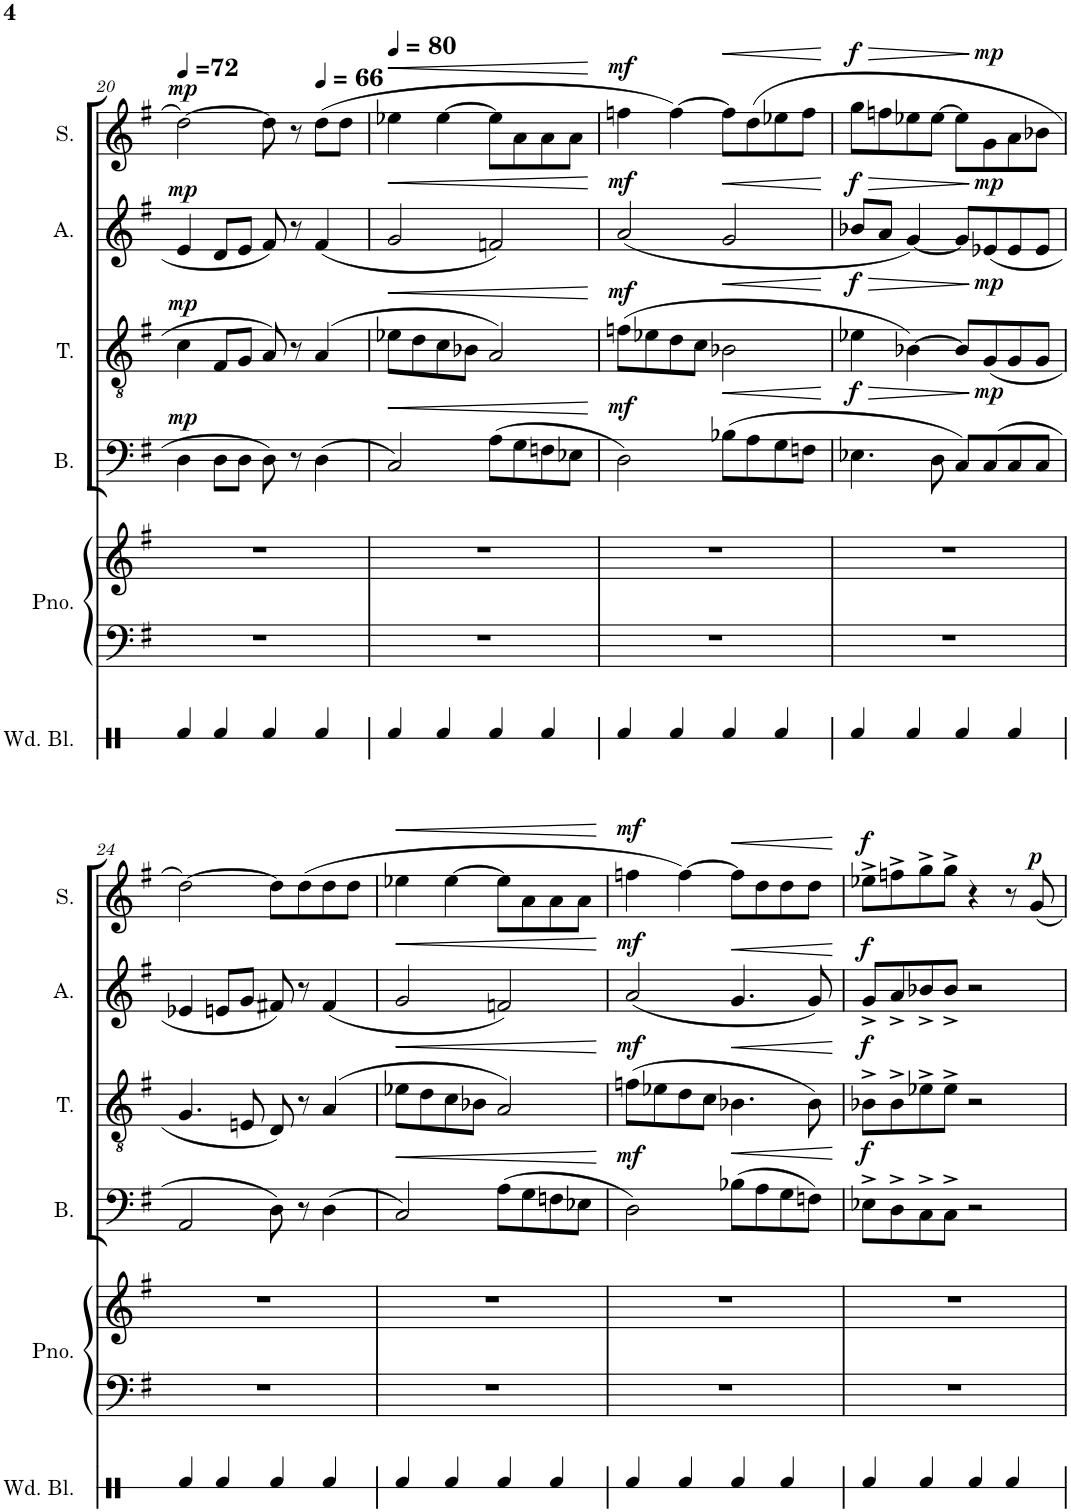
**kern	**kern	**kern	**kern	**dynam	**kern	**dynam	**kern	**dynam	**kern	**dynam
*part6	*part5	*part5	*part4	*part4	*part3	*part3	*part2	*part2	*part1	*part1
*staff7	*staff6	*staff5	*staff4	*staff4	*staff3	*staff3	*staff2	*staff2	*staff1	*staff1
*I"Wood Blocks	*I"Piano	*	*I"Bass	*	*I"Tenor	*	*I"Alto	*	*I"Soprano	*
*I'Wd. Bl.	*I'Pno.	*	*I'B.	*	*I'T.	*	*I'A.	*	*I'S.	*
!!LO:PB:g=z
*clefX	*clefF4	*clefG2	*clefF4	*	*clefGv2	*	*clefG2	*	*clefG2	*
*k[]	*k[f#]	*k[f#]	*k[f#]	*	*k[f#]	*	*k[f#]	*	*k[f#]	*
*M4/4	*M4/4	*M4/4	*M4/4	*	*M4/4	*	*M4/4	*	*M4/4	*
*met(c)	*met(c)	*met(c)	*met(c)	*	*met(c)	*	*met(c)	*	*met(c)	*
*MM72	*MM72	*MM72	*MM72	*	*MM72	*	*MM72	*	*MM72	*
=20	=20	=20	=20	=20	=20	=20	=20	=20	=20	=20
!	!	!	!	!LO:DY:a	!	!LO:DY:a	!	!LO:DY:a	!	!LO:DY:a
4Rf/	1r	1r	4D\	mp	4c\	mp	4e/	mp	[2dd\	mp
4Rf/	.	.	8D\L	.	8F#/L	.	8d/L	.	.	.
.	.	.	8D\J	.	8G/J	.	8e/J	.	.	.
4Rf/	.	.	8D\	.	8A/	.	8f#/	.	8dd\]	.
.	.	.	8r	.	8r	.	8r	.	8r	.
*	*	*	*	*	*	*	*	*	*MM66	*
4Rf/	.	.	(4D\	.	(4A/	.	(4f#/	.	(8dd\L	.
.	.	.	.	.	.	.	.	.	8dd\J	.
=21	=21	=21	=21	=21	=21	=21	=21	=21	=21	=21
*	*	*	*	*	*	*	*	*	*MM80	*
!	!	!	!	!LO:HP:b	!	!LO:HP:b	!	!LO:HP:b	!	!LO:HP:b
4Rf/	1r	1r	2C/)	<	8e-X\L	<	2g/	<	4ee-X\	<
.	.	.	.	.	8d\	.	.	.	.	.
4Rf/	.	.	.	.	8c\	.	.	.	[4ee-\	.
.	.	.	.	.	8B-X\J	.	.	.	.	.
4Rf/	.	.	(8A\L	.	2A/)	.	2fn/)	.	8ee-\L]	.
.	.	.	8G\	.	.	.	.	.	8a\	.
4Rf/	.	.	8Fn\	.	.	.	.	.	8a\	.
.	.	.	8E-X\J	.	.	.	.	.	8a\J	.
.	.	.	.	[	.	[	.	[	.	[
=22	=22	=22	=22	=22	=22	=22	=22	=22	=22	=22
!	!	!	!	!LO:DY:a	!	!LO:DY:a	!	!LO:DY:a	!	!LO:DY:a
4Rf/	1r	1r	2D\)	mf	(8fn\L	mf	(2a/	mf	4ffn\	mf
.	.	.	.	.	8e-X\	.	.	.	.	.
4Rf/	.	.	.	.	8d\	.	.	.	[4ff\)	.
.	.	.	.	.	8c\J	.	.	.	.	.
!	!	!	!	!LO:HP:b	!	!LO:HP:b	!	!LO:HP:b	!	!LO:HP:b
4Rf/	.	.	(8B-X\L	<	2B-X\	<	2g/	<	8ff\L]	<
.	.	.	8A\	.	.	.	.	.	(8dd\	.
4Rf/	.	.	8G\	.	.	.	.	.	8ee-X\	.
.	.	.	8Fn\J	.	.	.	.	.	8ff\J	.
.	.	.	.	[	.	[	.	[	.	[
=23	=23	=23	=23	=23	=23	=23	=23	=23	=23	=23
!	!	!	!	!LO:HP:b	!	!LO:HP:b	!	!LO:HP:b	!	!LO:HP:b
!	!	!	!	!LO:DY:n=1:a	!	!LO:DY:n=1:a	!	!LO:DY:n=1:a	!	!LO:DY:n=1:a
4Rf/	1r	1r	4.E-X\	> f	4e-X\	> f	8b-X/L	> f	8gg\L	> f
.	.	.	.	.	.	.	8a/J	.	8ffn\	.
4Rf/	.	.	.	.	[4B-X\)	.	[4g/)	.	8ee-X\	.
.	.	.	8D\	.	.	.	.	.	[8ee-\J	.
4Rf/	.	.	8C/L)	.	8B-/L]	.	8g/L]	.	8ee-\L]	.
!	!	!	!	!LO:DY:n=2:a	!	!LO:DY:n=2:a	!	!LO:DY:n=2:a	!	!LO:DY:n=2:a
.	.	.	(8C/	] mp	(8G/	] mp	(8e-X/	] mp	8g\	] mp
4Rf/	.	.	8C/	.	8G/	.	8e-/	.	8a\	.
.	.	.	8C/J	.	8G/J	.	8e-/J	.	8b-X\J	.
!!LO:LB:g=z
=24	=24	=24	=24	=24	=24	=24	=24	=24	=24	=24
4Rf/	1r	1r	2AA/	.	4.G/	.	4e-X/	.	[2dd\)	.
4Rf/	.	.	.	.	.	.	8en/L	.	.	.
.	.	.	.	.	8En/	.	8g/J	.	.	.
4Rf/	.	.	8D\)	.	8D/)	.	8f#X/)	.	8dd\L]	.
.	.	.	8r	.	8r	.	8r	.	(8dd\	.
4Rf/	.	.	(4D\	.	(4A/	.	(4f#/	.	8dd\	.
.	.	.	.	.	.	.	.	.	8dd\J	.
=25	=25	=25	=25	=25	=25	=25	=25	=25	=25	=25
!	!	!	!	!LO:HP:b	!	!LO:HP:b	!	!LO:HP:b	!	!LO:HP:b
4Rf/	1r	1r	2C/)	<	8e-X\L	<	2g/	<	4ee-X\	<
.	.	.	.	.	8d\	.	.	.	.	.
4Rf/	.	.	.	.	8c\	.	.	.	[4ee-\	.
.	.	.	.	.	8B-X\J	.	.	.	.	.
4Rf/	.	.	(8A\L	.	2A/)	.	2fn/)	.	8ee-\L]	.
.	.	.	8G\	.	.	.	.	.	8a\	.
4Rf/	.	.	8Fn\	.	.	.	.	.	8a\	.
.	.	.	8E-X\J	.	.	.	.	.	8a\J	.
.	.	.	.	[	.	[	.	[	.	[
=26	=26	=26	=26	=26	=26	=26	=26	=26	=26	=26
!	!	!	!	!LO:DY:a	!	!LO:DY:a	!	!LO:DY:a	!	!LO:DY:a
4Rf/	1r	1r	2D\)	mf	(8fn\L	mf	(2a/	mf	4ffn\	mf
.	.	.	.	.	8e-X\	.	.	.	.	.
4Rf/	.	.	.	.	8d\	.	.	.	[4ff\)	.
.	.	.	.	.	8c\J	.	.	.	.	.
!	!	!	!	!LO:HP:b	!	!LO:HP:b	!	!LO:HP:b	!	!LO:HP:b
4Rf/	.	.	(8B-X\L	<	4.B-X\	<	4.g/	<	8ff\L]	<
.	.	.	8A\	.	.	.	.	.	8dd\	.
4Rf/	.	.	8G\	.	.	.	.	.	8dd\	.
.	.	.	8Fn\J)	.	8B-\)	.	8g/)	.	8dd\J	.
.	.	.	.	[	.	[	.	[	.	[
=27	=27	=27	=27	=27	=27	=27	=27	=27	=27	=27
!	!	!	!	!LO:DY:a	!	!LO:DY:a	!	!LO:DY:a	!	!LO:DY:a
4Rf/	1r	1r	8E-X^\L	f	8B-X^\L	f	8g^/L	f	8ee-X^\L	f
.	.	.	8D^\	.	8B-^\	.	8a^/	.	8ffn^\	.
4Rf/	.	.	8C^\	.	8e-X^\	.	8b-X^/	.	8gg^\	.
.	.	.	8C^\J	.	8e-^\J	.	8b-^/J	.	8gg^\J	.
4Rf/	.	.	2r	.	2r	.	2r	.	4r	.
4Rf/	.	.	.	.	.	.	.	.	8r	.
!	!	!	!	!	!	!	!	!	!	!LO:DY:a
.	.	.	.	.	.	.	.	.	8g/	p
=	=	=	=	=	=	=	=	=	=	=
*-	*-	*-	*-	*-	*-	*-	*-	*-	*-	*-
